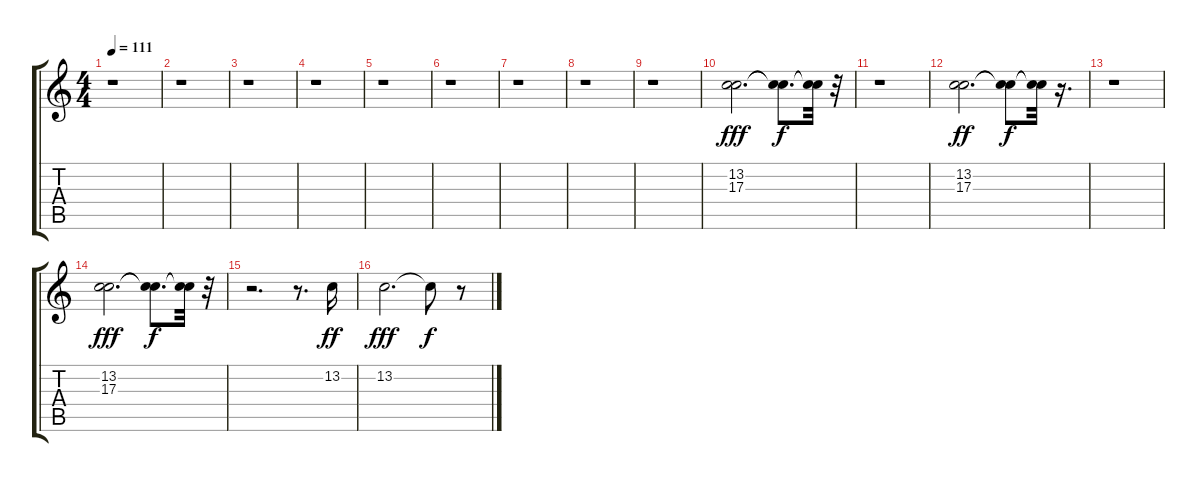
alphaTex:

\track "" {instrument synthstrings1}
\staff {score tabs}
\tuning (E4 B3 G3 D3 A2 E2) {hide}
\ts (4 4)
\tempo 111
\clef g2
\ks c
r.1{dy f} |
r.1 |
r.1 |
r.1 |
r.1 |
r.1 |
r.1 |
r.1 |
r.1 |
(13.2 17.3).2{d dy fff} (13.2{t} 17.3{t}).8{d dy f} (13.2{t} 17.3{t}).32 r.32 |
r.1 |
(13.2 17.3).2{d dy ff} (13.2{t} 17.3{t}).8{dy f} (13.2{t} 17.3{t}).32 r.16{d} |
r.1 |
(13.2 17.3).2{d dy fff} (13.2{t} 17.3{t}).8{d dy f} (13.2{t} 17.3{t}).32 r.32 |
r.2{d} r.8{d} 13.2.16{dy ff} |
13.2.2{d dy fff} 13.2{t}.8{dy f} r.8
